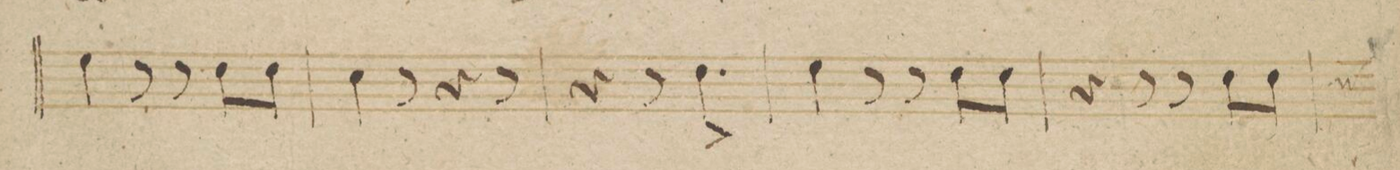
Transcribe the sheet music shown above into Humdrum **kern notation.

**kern	**dynam
*I"Corno 1mo in F.	*
*clefG2	*
*k[b-]	*
*M6/8	*
4a\	.
8r	.
8r	.
8g\L	.
8g\J	.
=96	=96
4f\	.
8r	.
4r	.
8r	.
=97	=97
4r	.
8r	.
4.g^<\	.
=98	=98
4a\	.
8r	.
8r	.
8g\L	.
8g\J	.
=99	=99
4r	.
8r	.
8r	.
8g\L	.
8g\J	.
=100	=100
*-	*-
